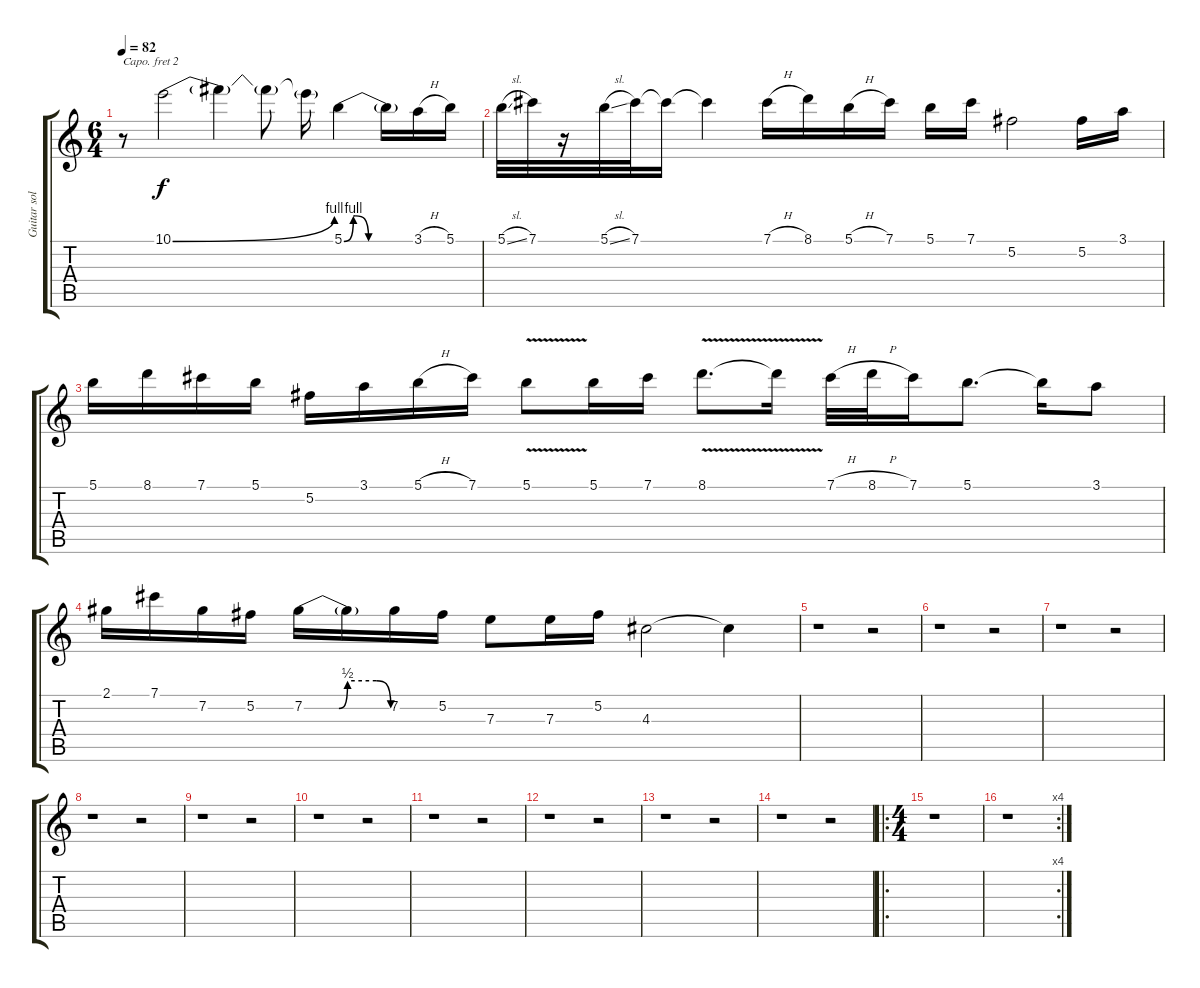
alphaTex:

\track ("Guitar solo" "Guitar sol") {instrument distortionguitar}
\staff {score tabs}
\capo 2
\tuning (E4 B3 G3 D3 A2 E2) {hide}
\ts (6 4)
\tempo 82
\clef g2
\ks c
r.8{dy f} 10.1{be (bend 0 0 60 4)}.2 10.1{t}.4 10.1{t}.8 10.1{t}.16 5.1{be (custom 0 0 8 4 10 4 21 0 60 0)}.4 5.1{t}.16 3.1{h}.16 5.1.16 |
5.1{sl}.32 7.1.32 r.16 5.1{sl}.32 7.1.32 7.1{t}.16 7.1{t}.4 7.1{h}.16 8.1.16 5.1{h}.16 7.1.16 5.1.16 7.1.16 5.2.2 5.2.16 3.1.16 |
5.1.16 8.1.16 7.1.16 5.1.16 5.2.16 3.1.16 5.1{h}.16 7.1.16 5.1{v}.8 5.1.16 7.1.16 8.1{v}.8{d} 8.1{t}.16 7.1{h}.32 8.1{h}.32 7.1.16 5.1.8{d} 5.1{t}.16 3.1.8 |
2.1.16 7.1.16 7.2.16 5.2.16 7.2{be (custom 0 0 24 0 30 2 45 2 50 2 60 0)}.16 7.2{t}.16 7.2.16 5.2.16 7.3.8 7.3.16 5.2.16 4.3.2 4.3{t}.4 |
r.1 r.2 |
r.1 r.2 |
r.1 r.2 |
r.1 r.2 |
r.1 r.2 |
r.1 r.2 |
r.1 r.2 |
r.1 r.2 |
r.1 r.2 |
r.1 r.2 |
\ro
\ts (4 4)
r.1 |
\rc 4
r.1
